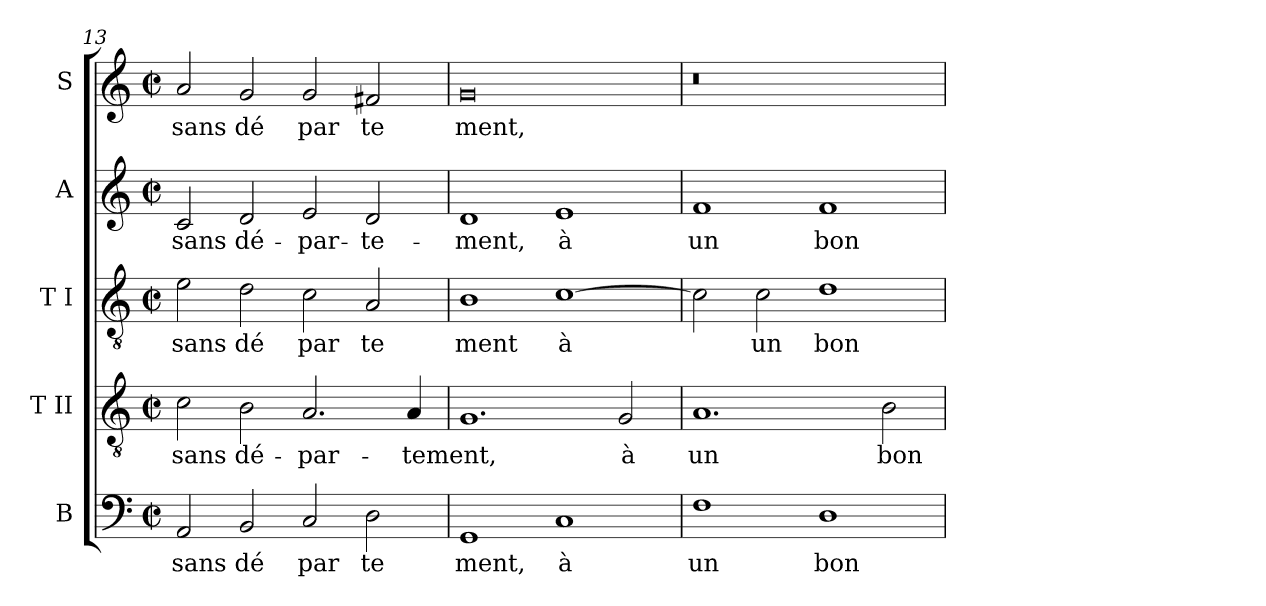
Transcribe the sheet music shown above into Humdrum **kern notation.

**kern	**text	**kern	**text	**kern	**text	**kern	**text	**kern	**text
*part5	*part5	*part4	*part4	*part3	*part3	*part2	*part2	*part1	*part1
*staff5	*staff5	*staff4	*staff4	*staff3	*staff3	*staff2	*staff2	*staff1	*staff1
*I"B	*	*I"T II	*	*I"T I	*	*I"A	*	*I"S	*
*clefF4	*	*clefGv2	*	*clefGv2	*	*clefG2	*	*clefG2	*
*M2/2	*	*M2/2	*	*M2/2	*	*M2/2	*	*M2/2	*
*met(c|)	*	*met(c|)	*	*met(c|)	*	*met(c|)	*	*met(c|)	*
=13	=13	=13	=13	=13	=13	=13	=13	=13	=13
!	!LO:LY:b:cj	!	!LO:LY:b:cj	!	!LO:LY:b:cj	!	!LO:LY:b:cj	!	!LO:LY:b:cj
2AA/	sans	2c\	sans	2e\	sans	2c/	sans	2a/	sans
!	!LO:LY:b:cj	!	!LO:LY:b:cj	!	!LO:LY:b:cj	!	!LO:LY:b:cj	!	!LO:LY:b:cj
2BB/	dé	2B\	dé-	2d\	dé	2d/	dé-	2g/	dé
!	!LO:LY:b:cj	!	!LO:LY:b:cj	!	!LO:LY:b:cj	!	!LO:LY:b:cj	!	!LO:LY:b:cj
2C/	par	2.A/	-par-	2c\	par	2e/	-par-	2g/	par
!	!LO:LY:b:cj	!	!	!	!LO:LY:b:cj	!	!LO:LY:b:cj	!	!LO:LY:b:cj
2D\	te	.	.	2A/	te	2d/	-te-	2f#X/	te
!	!	!	!LO:LY:b	!	!	!	!	!	!
.	.	4A/	-tement,	.	.	.	.	.	.
=14	=14	=14	=14	=14	=14	=14	=14	=14	=14
!	!LO:LY:b:cj	!	!	!	!LO:LY:b:cj	!	!LO:LY:b:cj	!	!LO:LY:b:cj
1GG	ment,	1.G	.	1B	ment	1d	-ment,	0g	ment,
!	!LO:LY:b:cj	!	!	!	!LO:LY:b:rj	!	!LO:LY:b:cj	!	!
1C	à	.	.	[>1c	à	1e	à	.	.
!	!	!	!LO:LY:b:cj	!	!	!	!	!	!
.	.	2G/	à	.	.	.	.	.	.
=15	=15	=15	=15	=15	=15	=15	=15	=15	=15
!	!LO:LY:b:cj	!	!LO:LY:b:cj	!	!	!	!LO:LY:b:cj	!	!
1F	un	1.A	un	2c\]	.	1f	un	0r	.
!	!	!	!	!	!LO:LY:b:cj	!	!	!	!
.	.	.	.	2c\	un	.	.	.	.
!	!LO:LY:b:cj	!	!	!	!LO:LY:b:cj	!	!LO:LY:b:cj	!	!
1D	bon	.	.	1d	bon	1f	bon	.	.
!	!	!	!LO:LY:b:cj	!	!	!	!	!	!
.	.	2B\	bon	.	.	.	.	.	.
=	=	=	=	=	=	=	=	=	=
*-	*-	*-	*-	*-	*-	*-	*-	*-	*-
